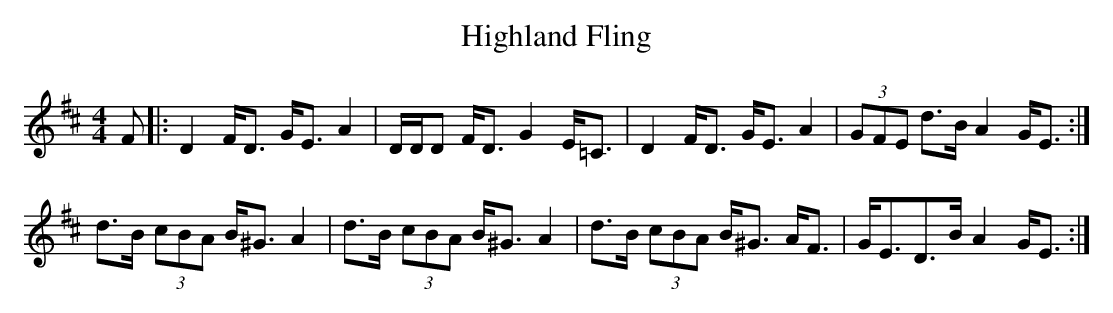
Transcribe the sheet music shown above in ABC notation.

X:1
T:Highland Fling
M:4/4
L:1/8
K:D
F|:D2 F<D G<E A2|D/D/D F<D G2 E<=C|D2 F<D G<E A2|\
(3GFE d>B A2 G<E:|
d>B (3cBA B<^G A2|d>B (3cBA B<^G A2|d>B (3cBA B<^G A<F|\
G<ED>B A2 G<E:|
